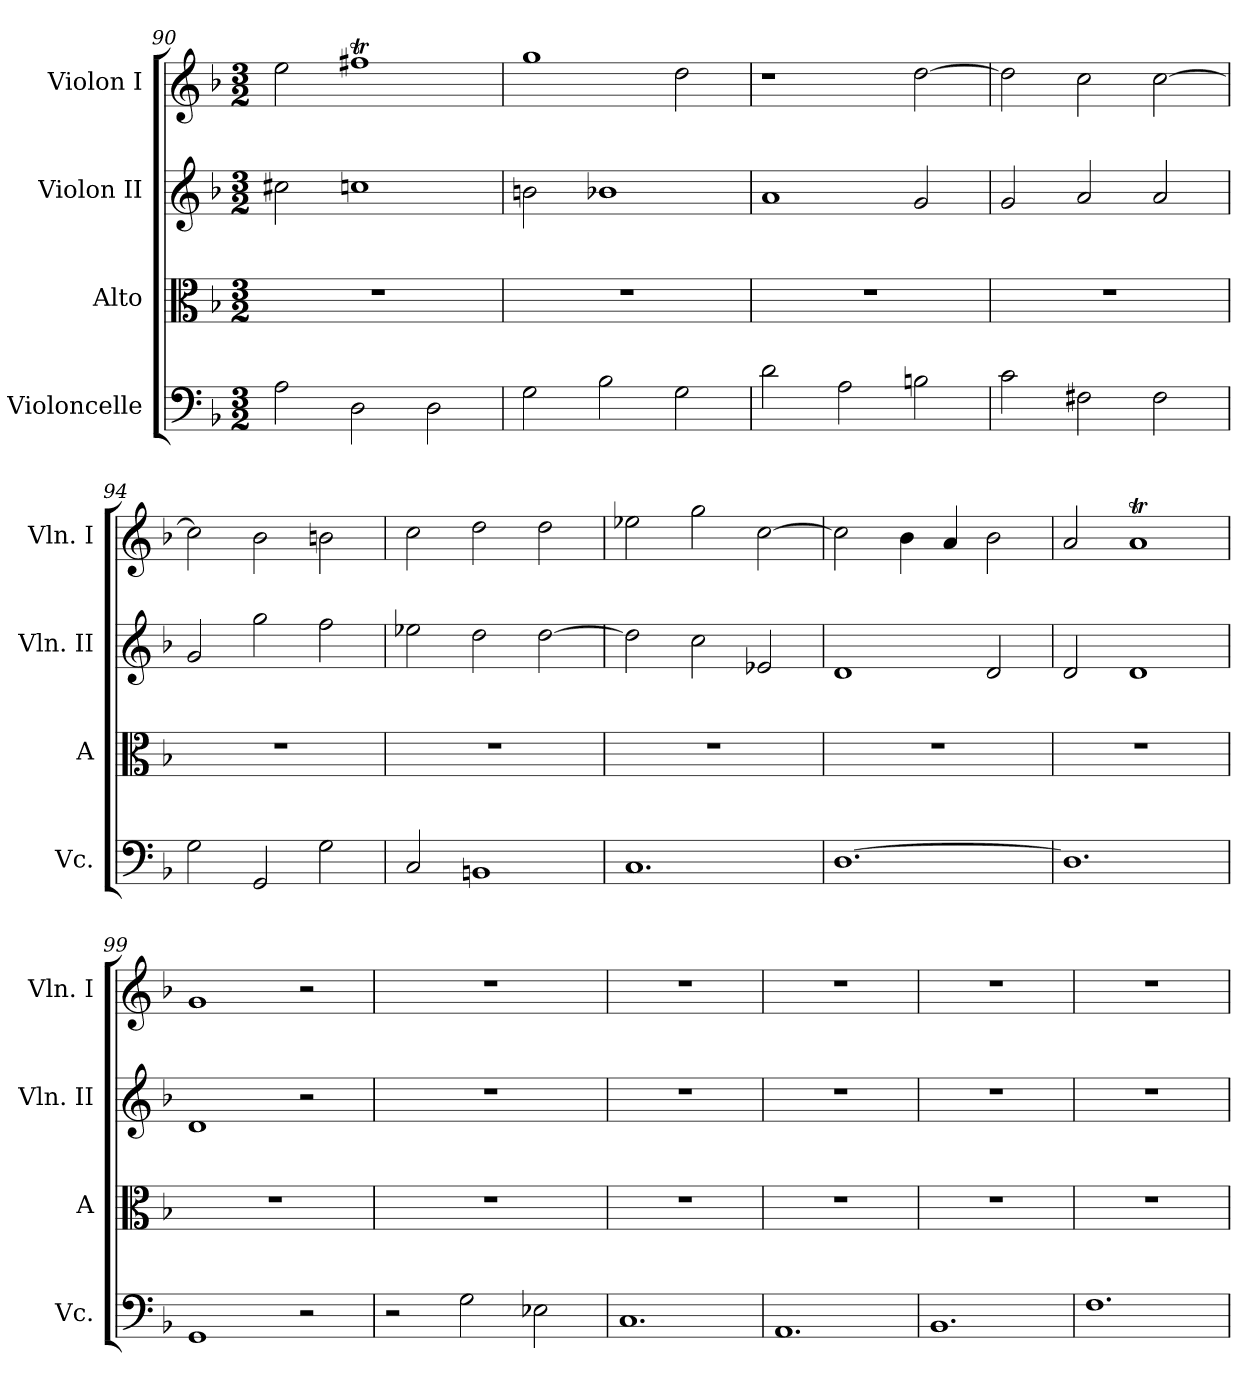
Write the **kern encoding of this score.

**kern	**kern	**kern	**kern
*part4	*part3	*part2	*part1
*staff4	*staff3	*staff2	*staff1
*I"Violoncelle	*I"Alto	*I"Violon II	*I"Violon I
*I'Vc.	*I'A	*I'Vln. II	*I'Vln. I
*clefF4	*clefC3	*clefG2	*clefG2
*k[b-]	*k[b-]	*k[b-]	*k[b-]
*F:	*F:	*F:	*F:
*M3/2	*M3/2	*M3/2	*M3/2
=90	=90	=90	=90
2A\	1.r	2cc#X\	2ee\
2D\	.	1ccn	1ff#Xt
2D\	.	.	.
!!LO:LB:g=z
=91	=91	=91	=91
2G\	1.r	2bn\	1gg
2B-\	.	1b-X	.
2G\	.	.	2dd\
=92	=92	=92	=92
2d\	1.r	1a	1r
2A\	.	.	.
2Bn\	.	2g/	[2dd\
=93	=93	=93	=93
2c\	1.r	2g/	2dd\]
2F#X\	.	2a/	2cc\
2F#\	.	2a/	[2cc\
=94	=94	=94	=94
2G\	1.r	2g/	2cc\]
2GG/	.	2gg\	2b-\
2G\	.	2ff\	2bn\
!!LO:LB:g=z
=95	=95	=95	=95
2C/	1.r	2ee-X\	2cc\
1BBn	.	2dd\	2dd\
.	.	[2dd\	2dd\
=96	=96	=96	=96
1.C	1.r	2dd\]	2ee-X\
.	.	2cc\	2gg\
.	.	2e-X/	[2cc\
=97	=97	=97	=97
[1.D	1.r	1d	2cc\]
.	.	.	4b-\
.	.	.	4a/
.	.	2d/	2b-\
=98	=98	=98	=98
1.D]	1.r	2d/	2a/
.	.	1d	1at
!!LO:PB:g=z
=99	=99	=99	=99
1GG	1.r	1d	1g
2r	.	2r	2r
=100	=100	=100	=100
2r	1.r	1.r	1.r
2G\	.	.	.
2E-X\	.	.	.
=101	=101	=101	=101
1.C	1.r	1.r	1.r
=102	=102	=102	=102
1.AA	1.r	1.r	1.r
!!LO:LB:g=z
=103	=103	=103	=103
1.BB-	1.r	1.r	1.r
=104	=104	=104	=104
1.F	1.r	1.r	1.r
=	=	=	=
*-	*-	*-	*-
